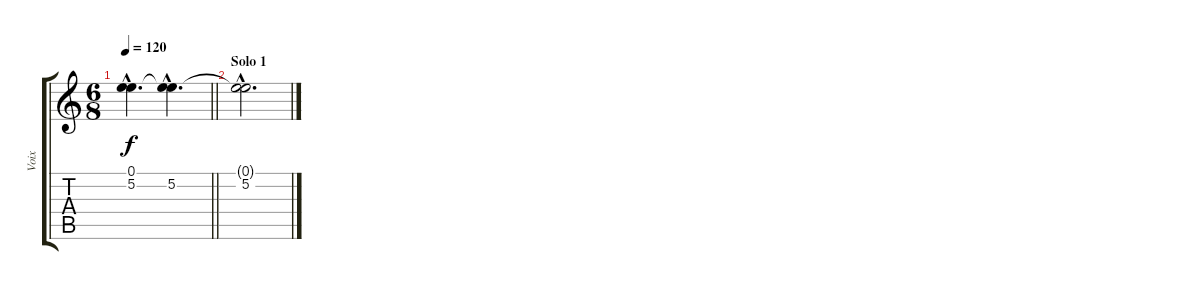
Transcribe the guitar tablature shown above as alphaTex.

\track ("Voix" "Voix") {instrument electricguitarjazz}
\staff {score tabs}
\tuning (E4 B3 G3 D3 A2 E2) {hide}
\ts (6 8)
\tempo 120
\clef g2
\barLineRight lightlight
\ks c
(0.1{hac t} 5.2{hac}).4{d dy f} (0.1{hac t} 5.2{hac}).4{d} |
\section ("" "Solo 1")
(0.1{hac t} 5.2{hac}).2{d}
